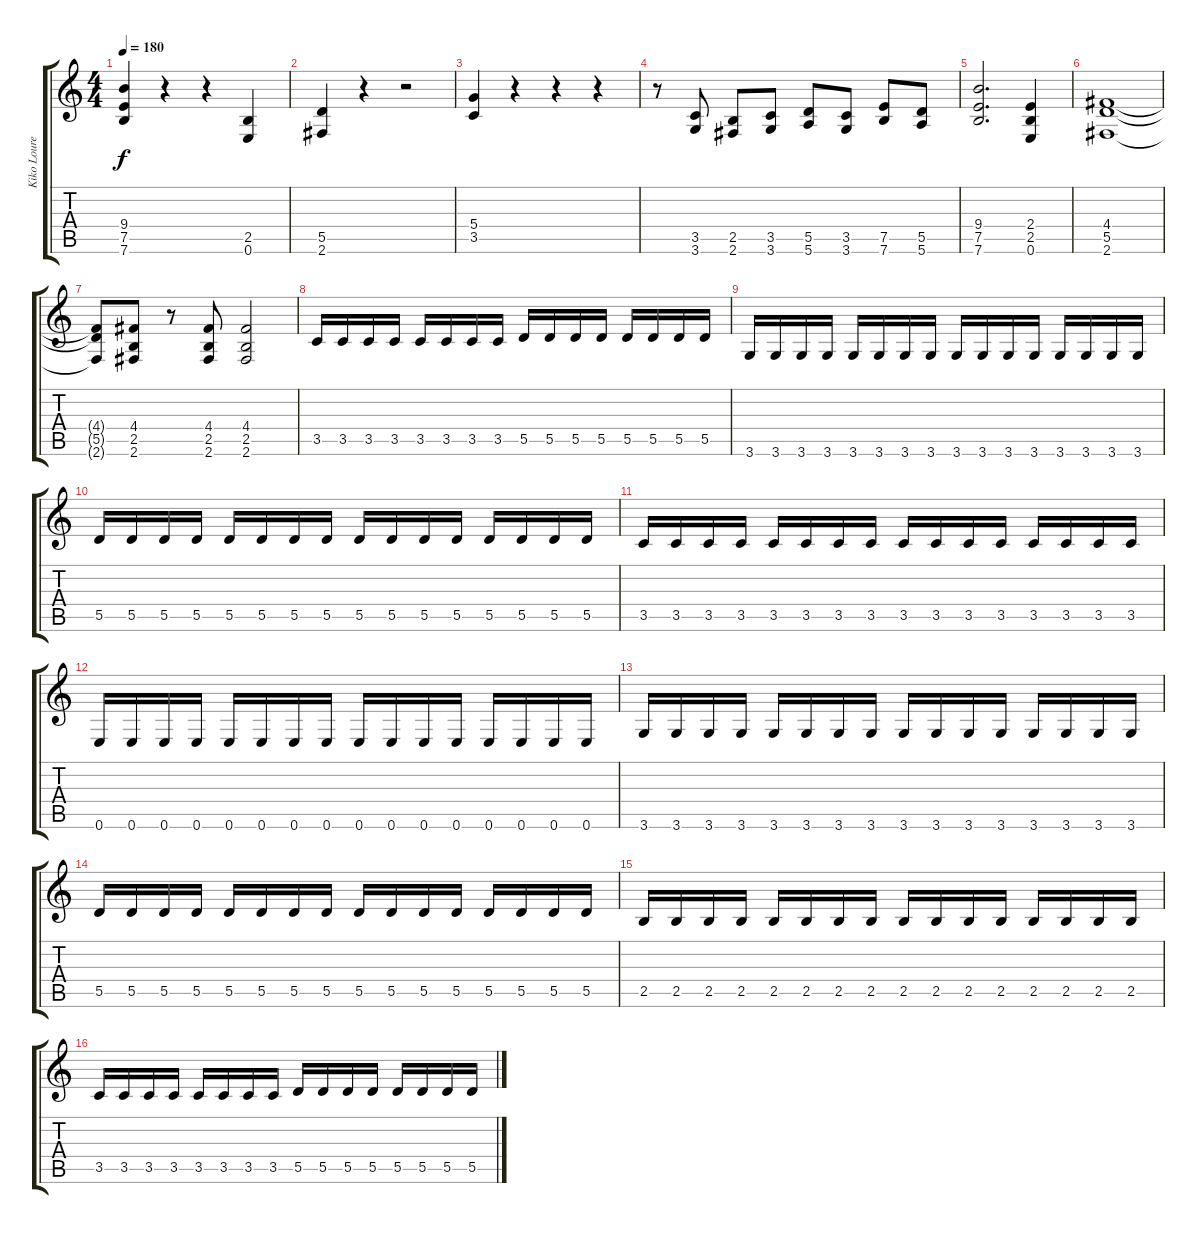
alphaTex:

\track ("Kiko Loureiro" "Kiko Loure") {instrument distortionguitar}
\staff {score tabs}
\tuning (E4 B3 G3 D3 A2 E2) {hide}
\ts (4 4)
\tempo 180
\clef g2
\ks c
(9.4 7.5 7.6).4{dy f} r.4 r.4 (2.5 0.6).4 |
(5.5 2.6).4 r.4 r.2 |
(5.4 3.5).4 r.4 r.4 r.4 |
r.8 (3.5 3.6).8 (2.5 2.6).8 (3.5 3.6).8 (5.5 5.6).8 (3.5 3.6).8 (7.5 7.6).8 (5.5 5.6).8 |
(9.4 7.5 7.6).2{d} (2.4 2.5 0.6).4 |
(4.4 5.5 2.6).1 |
(4.4{t} 5.5{t} 2.6{t}).8 (4.4 2.5 2.6).8 r.8 (4.4 2.5 2.6).8 (4.4 2.5 2.6).2 |
3.5.16 3.5.16 3.5.16 3.5.16 3.5.16 3.5.16 3.5.16 3.5.16 5.5.16 5.5.16 5.5.16 5.5.16 5.5.16 5.5.16 5.5.16 5.5.16 |
3.6.16 3.6.16 3.6.16 3.6.16 3.6.16 3.6.16 3.6.16 3.6.16 3.6.16 3.6.16 3.6.16 3.6.16 3.6.16 3.6.16 3.6.16 3.6.16 |
5.5.16 5.5.16 5.5.16 5.5.16 5.5.16 5.5.16 5.5.16 5.5.16 5.5.16 5.5.16 5.5.16 5.5.16 5.5.16 5.5.16 5.5.16 5.5.16 |
3.5.16 3.5.16 3.5.16 3.5.16 3.5.16 3.5.16 3.5.16 3.5.16 3.5.16 3.5.16 3.5.16 3.5.16 3.5.16 3.5.16 3.5.16 3.5.16 |
0.6.16 0.6.16 0.6.16 0.6.16 0.6.16 0.6.16 0.6.16 0.6.16 0.6.16 0.6.16 0.6.16 0.6.16 0.6.16 0.6.16 0.6.16 0.6.16 |
3.6.16 3.6.16 3.6.16 3.6.16 3.6.16 3.6.16 3.6.16 3.6.16 3.6.16 3.6.16 3.6.16 3.6.16 3.6.16 3.6.16 3.6.16 3.6.16 |
5.5.16 5.5.16 5.5.16 5.5.16 5.5.16 5.5.16 5.5.16 5.5.16 5.5.16 5.5.16 5.5.16 5.5.16 5.5.16 5.5.16 5.5.16 5.5.16 |
2.5.16 2.5.16 2.5.16 2.5.16 2.5.16 2.5.16 2.5.16 2.5.16 2.5.16 2.5.16 2.5.16 2.5.16 2.5.16 2.5.16 2.5.16 2.5.16 |
3.5.16 3.5.16 3.5.16 3.5.16 3.5.16 3.5.16 3.5.16 3.5.16 5.5.16 5.5.16 5.5.16 5.5.16 5.5.16 5.5.16 5.5.16 5.5.16
